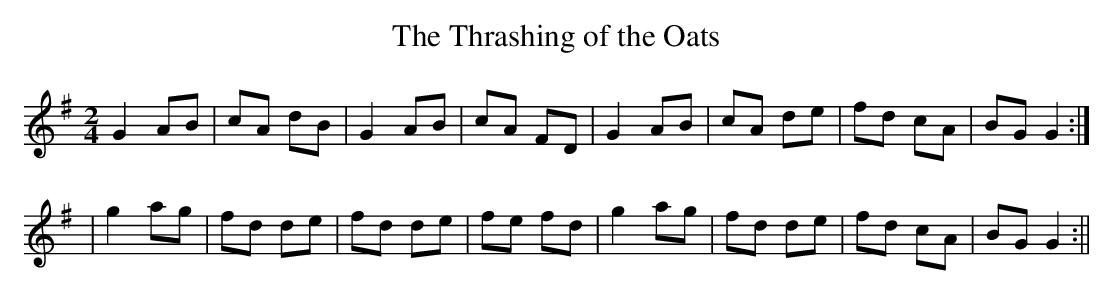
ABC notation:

X:1
T:Thrashing of the Oats, The
M:2/4
L:1/8
K:G
G2 AB|cA dB|G2 AB|cA FD|G2AB|cA de|fd cA|BG G2:|
|g2 ag|fd de|fd de|fe fd|g2 ag|fd de|fd cA|BG G2:||
